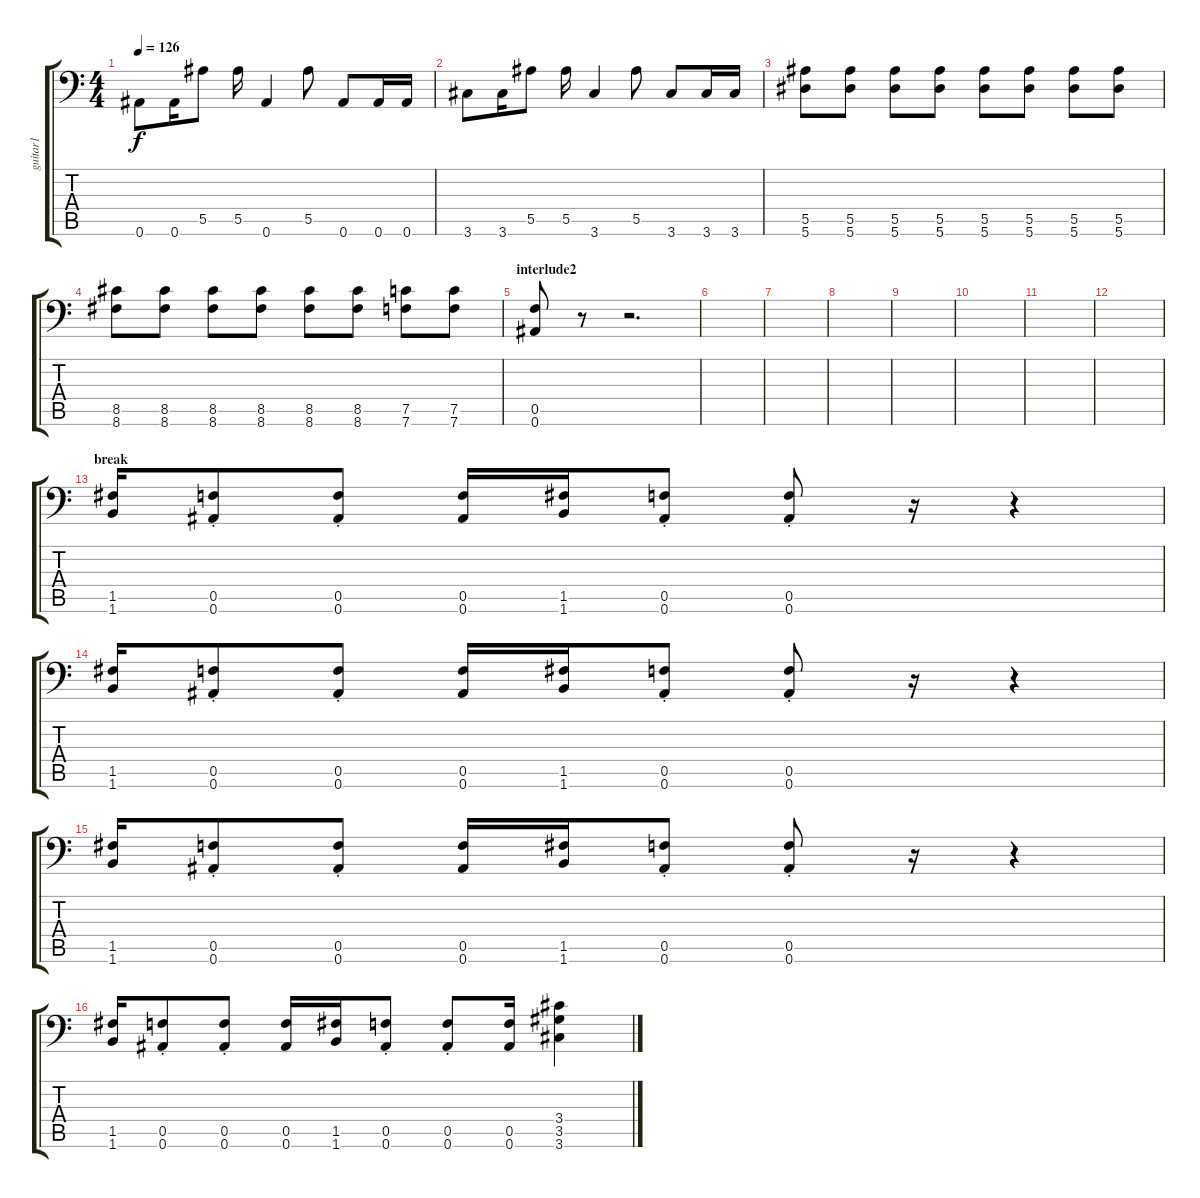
\track ("guitar1" "guitar1") {instrument distortionguitar}
\staff {score tabs}
\tuning (C4 G3 Eb3 Bb2 F2 Bb1) {hide}
\ts (4 4)
\tempo 126
\clef f4
\ks c
0.6.8{dy f} 0.6.16 5.5.8 5.5.16 0.6.4 5.5.8 0.6.8 0.6.16 0.6.16 |
3.6.8 3.6.16 5.5.8 5.5.16 3.6.4 5.5.8 3.6.8 3.6.16 3.6.16 |
(5.5 5.6).8 (5.5 5.6).8 (5.5 5.6).8 (5.5 5.6).8 (5.5 5.6).8 (5.5 5.6).8 (5.5 5.6).8 (5.5 5.6).8 |
(8.5 8.6).8 (8.5 8.6).8 (8.5 8.6).8 (8.5 8.6).8 (8.5 8.6).8 (8.5 8.6).8 (7.5 7.6).8 (7.5 7.6).8 |
\section ("" "interlude2")
(0.5 0.6).8 r.8 r.2{d} |
|
|
|
|
|
|
|
\section ("" "break")
(1.5 1.6).16 (0.5{st} 0.6{st}).8 (0.5{st} 0.6{st}).8 (0.5 0.6).16 (1.5 1.6).16 (0.5{st} 0.6{st}).8 (0.5{st} 0.6{st}).8 r.16 r.4 |
(1.5 1.6).16 (0.5{st} 0.6{st}).8 (0.5{st} 0.6{st}).8 (0.5 0.6).16 (1.5 1.6).16 (0.5{st} 0.6{st}).8 (0.5{st} 0.6{st}).8 r.16 r.4 |
(1.5 1.6).16 (0.5{st} 0.6{st}).8 (0.5{st} 0.6{st}).8 (0.5 0.6).16 (1.5 1.6).16 (0.5{st} 0.6{st}).8 (0.5{st} 0.6{st}).8 r.16 r.4 |
(1.5 1.6).16 (0.5{st} 0.6{st}).8 (0.5{st} 0.6{st}).8 (0.5 0.6).16 (1.5 1.6).16 (0.5{st} 0.6{st}).8 (0.5{st} 0.6{st}).8 (0.5 0.6).16 (3.4 3.5 3.6).4
